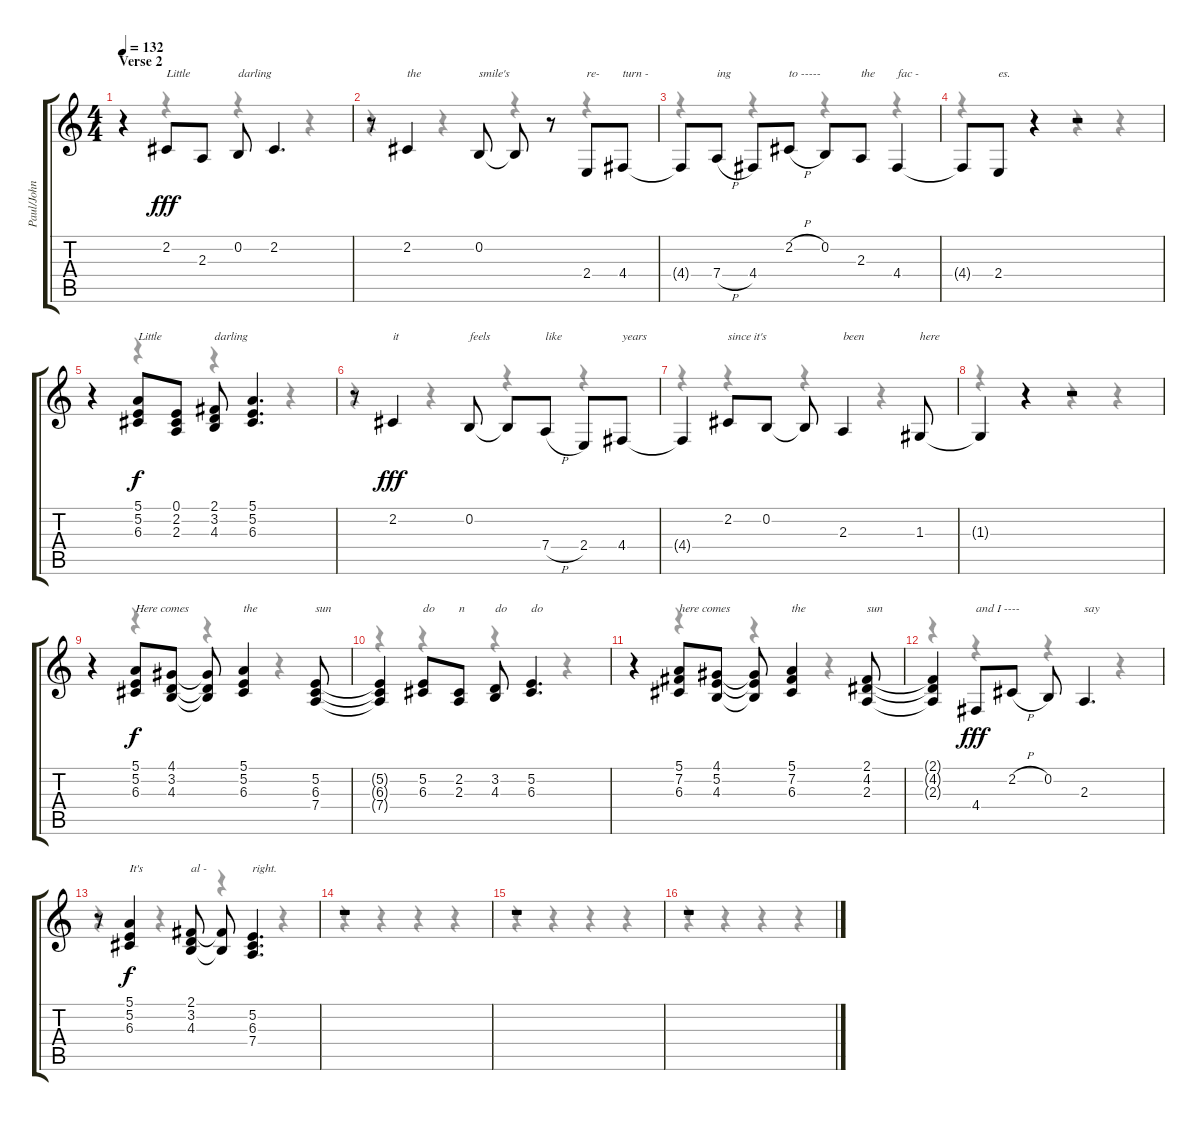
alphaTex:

\track ("Paul/John (backing vocals)" "Paul/John ") {instrument tenorsax}
\staff {score tabs}
\tuning (E4 B3 G3 D3 A2 E2) {hide}
\voice
\ts (4 4)
\section ("" "Verse 2")
\tempo 132
\clef g2
\ks c
r.4{dy f} 2.2.8{txt "Little" dy fff} 2.3.8 0.2.8{txt "darling"} 2.2.4{d} |
r.8 2.2.4{txt "the"} 0.2.8{txt "smile's"} 0.2{t}.8 r.8{txt " "} 2.4.8{txt "re-"} 4.4.8{txt "turn -"} |
4.4{t}.8 7.4{h}.8{txt "ing"} 4.4.8 2.2{h}.8{txt "to -----"} 0.2.8 2.3.8{txt "the"} 4.4.4{txt "fac -"} |
4.4{t}.8 2.4.8{txt "es."} r.4 r.2 |
r.4 (5.1 5.2 6.3).8{txt "Little" dy f} (0.1 2.2 2.3).8 (2.1 3.2 4.3).8{txt "darling"} (5.1 5.2 6.3).4{d} |
r.8 2.2.4{txt "it" dy fff} 0.2.8{txt "feels"} 0.2{t}.8 7.4{h}.8{txt "like"} 2.4.8 4.4.8{txt "years"} |
4.4{t}.4 2.2.8{txt "since it's"} 0.2.8 0.2{t}.8 2.3.4{txt "been"} 1.3.8{txt "here"} |
1.3{t}.4 r.4 r.2 |
r.4 (5.1 5.2 6.3).8{txt "Here comes" dy f} (4.1 3.2 4.3).8 (4.1{t} 3.2{t} 4.3{t}).8 (5.1 5.2 6.3).4{txt "the"} (5.2 6.3 7.4).8{txt "sun"} |
(5.2{t} 6.3{t} 7.4{t}).4 (5.2 6.3).8{txt "do"} (2.2 2.3).8{txt "n"} (3.2 4.3).8{txt "do"} (5.2 6.3).4{d txt "do"} |
r.4 (5.1 7.2 6.3).8{txt "here comes"} (4.1 5.2 4.3).8 (4.1{t} 5.2{t} 4.3{t}).8 (5.1 7.2 6.3).4{txt "the"} (2.1 4.2 2.3).8{txt "sun"} |
(2.1{t} 4.2{t} 2.3{t}).4 4.4.8{txt "and I ----" dy fff} 2.2{h}.8 0.2.8 2.3.4{d txt "say"} |
r.8 (5.1 5.2 6.3).4{txt "It's" dy f} (2.1 3.2 4.3).8{txt "al -"} (2.1{t} 4.3{t}).8 (5.2 6.3 7.4).4{d txt "right."} |
r.1 |
r.1 |
r.1
\voice
\clef g2
\ottava regular
\simile none
\ks c
r.4{dy f} r.4 r.4 r.4 |
r.4 r.4 r.4 r.4 |
r.4 r.4 r.4 r.4 |
r.4 r.4 r.4 r.4 |
r.4 r.4 r.4 r.4 |
r.4 r.4 r.4 r.4 |
r.4 r.4 r.4 r.4 |
r.4 r.4 r.4 r.4 |
r.4 r.4 r.4 r.4 |
r.4 r.4 r.4 r.4 |
r.4 r.4 r.4 r.4 |
r.4 r.4 r.4 r.4 |
r.4 r.4 r.4 r.4 |
r.4 r.4 r.4 r.4 |
r.4 r.4 r.4 r.4 |
r.4 r.4 r.4 r.4
